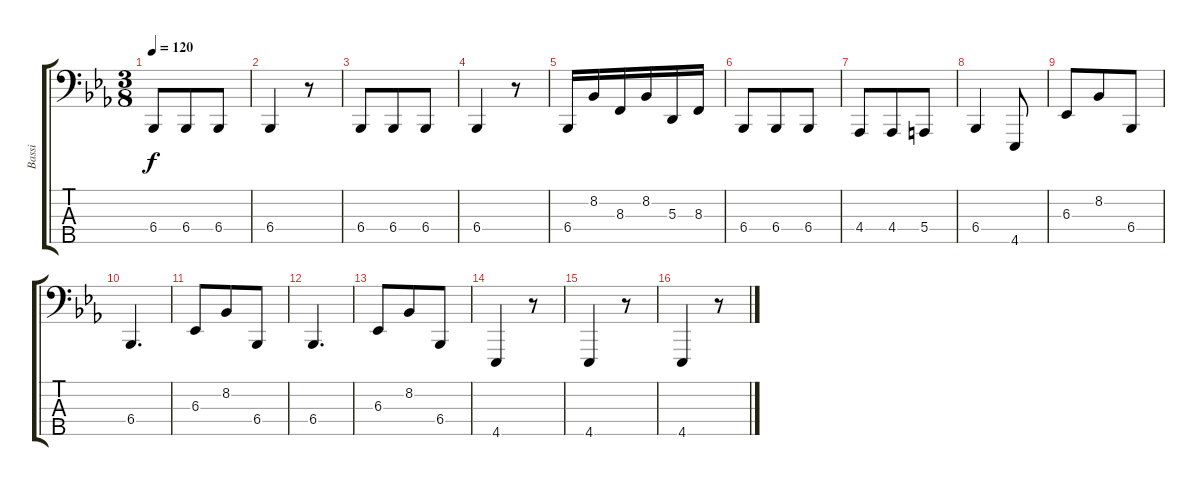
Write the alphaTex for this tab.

\track ("Bassi" "Bassi") {instrument cello}
\staff {score tabs}
\tuning (G2 D2 A1 E1 B0) {hide}
\ts (3 8)
\tempo 120
\clef f4
\ks eb
6.4.8{dy f} 6.4.8 6.4.8 |
6.4.4 r.8 |
6.4.8 6.4.8 6.4.8 |
6.4.4 r.8 |
6.4.16 8.2.16 8.3.16 8.2.16 5.3.16 8.3.16 |
6.4.8 6.4.8 6.4.8 |
4.4.8 4.4.8 5.4.8 |
6.4.4 4.5.8 |
6.3.8 8.2.8 6.4.8 |
6.4.4{d} |
6.3.8 8.2.8 6.4.8 |
6.4.4{d} |
6.3.8 8.2.8 6.4.8 |
4.5.4 r.8 |
4.5.4 r.8 |
4.5.4 r.8
